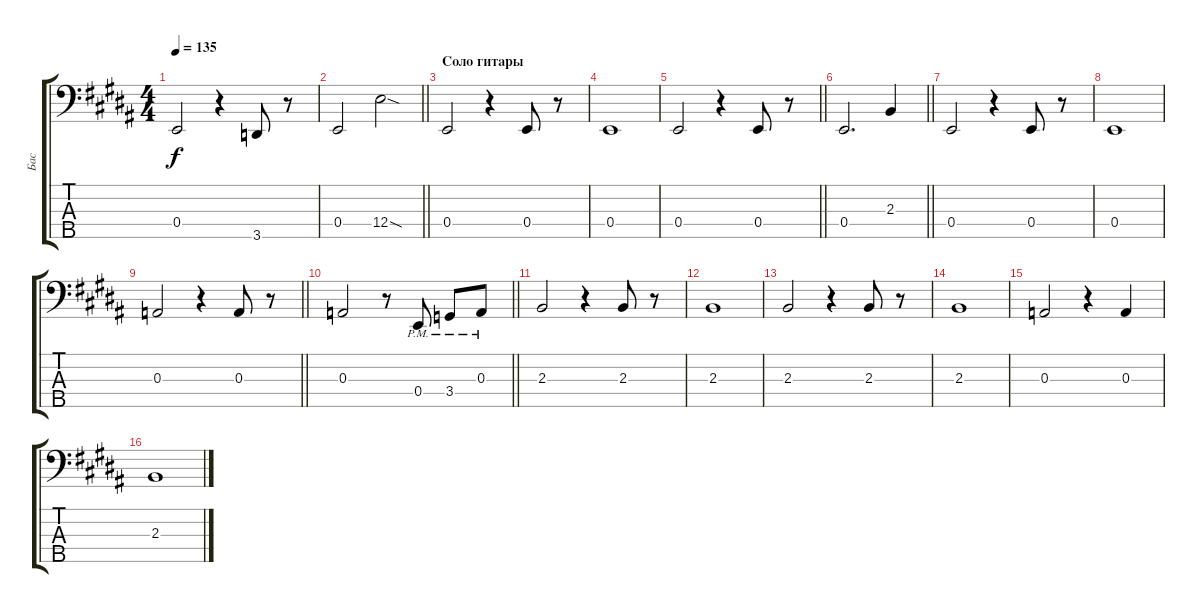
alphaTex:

\track ("Бас" "Бас") {instrument electricbassfinger}
\staff {score tabs}
\tuning (G2 D2 A1 E1 B0) {hide}
\ts (4 4)
\tempo 135
\clef f4
\ks g#minor
0.4.2{dy f} r.4 3.5.8 r.8 |
\barLineRight lightlight
0.4.2 12.4{sod}.2 |
\section ("" "Соло гитары")
0.4.2 r.4 0.4.8 r.8 |
0.4.1 |
\barLineRight lightlight
0.4.2 r.4 0.4.8 r.8 |
\barLineRight lightlight
0.4.2{d} 2.3.4 |
0.4.2 r.4 0.4.8 r.8 |
0.4.1 |
\barLineRight lightlight
0.3.2 r.4 0.3.8 r.8 |
\barLineRight lightlight
0.3.2 r.8 0.4{pm}.8 3.4{pm}.8 0.3{pm}.8 |
2.3.2 r.4 2.3.8 r.8 |
2.3.1 |
2.3.2 r.4 2.3.8 r.8 |
2.3.1 |
0.3.2 r.4 0.3.4 |
2.3.1
